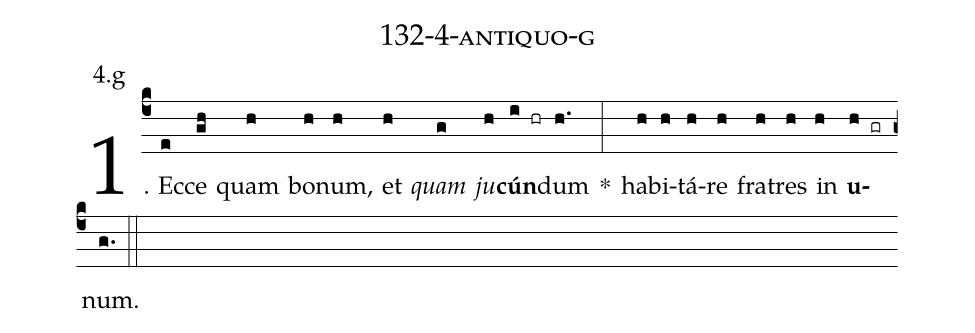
name: 132-4-antiquo-g;
annotation: 4.g;
%%
(c4)1. Ec(e)ce(gh) quam(h) bo(h)num,(h) et(h) <i>quam</i>(g) <i>ju</i>(h)<b>cún</b>(i hr)dum(h.) *(:) ha(h)bi(h)tá(h)re(h) fra(h)tres(h) in(h) <b>u</b>(h gr)num.(g.) (::)
